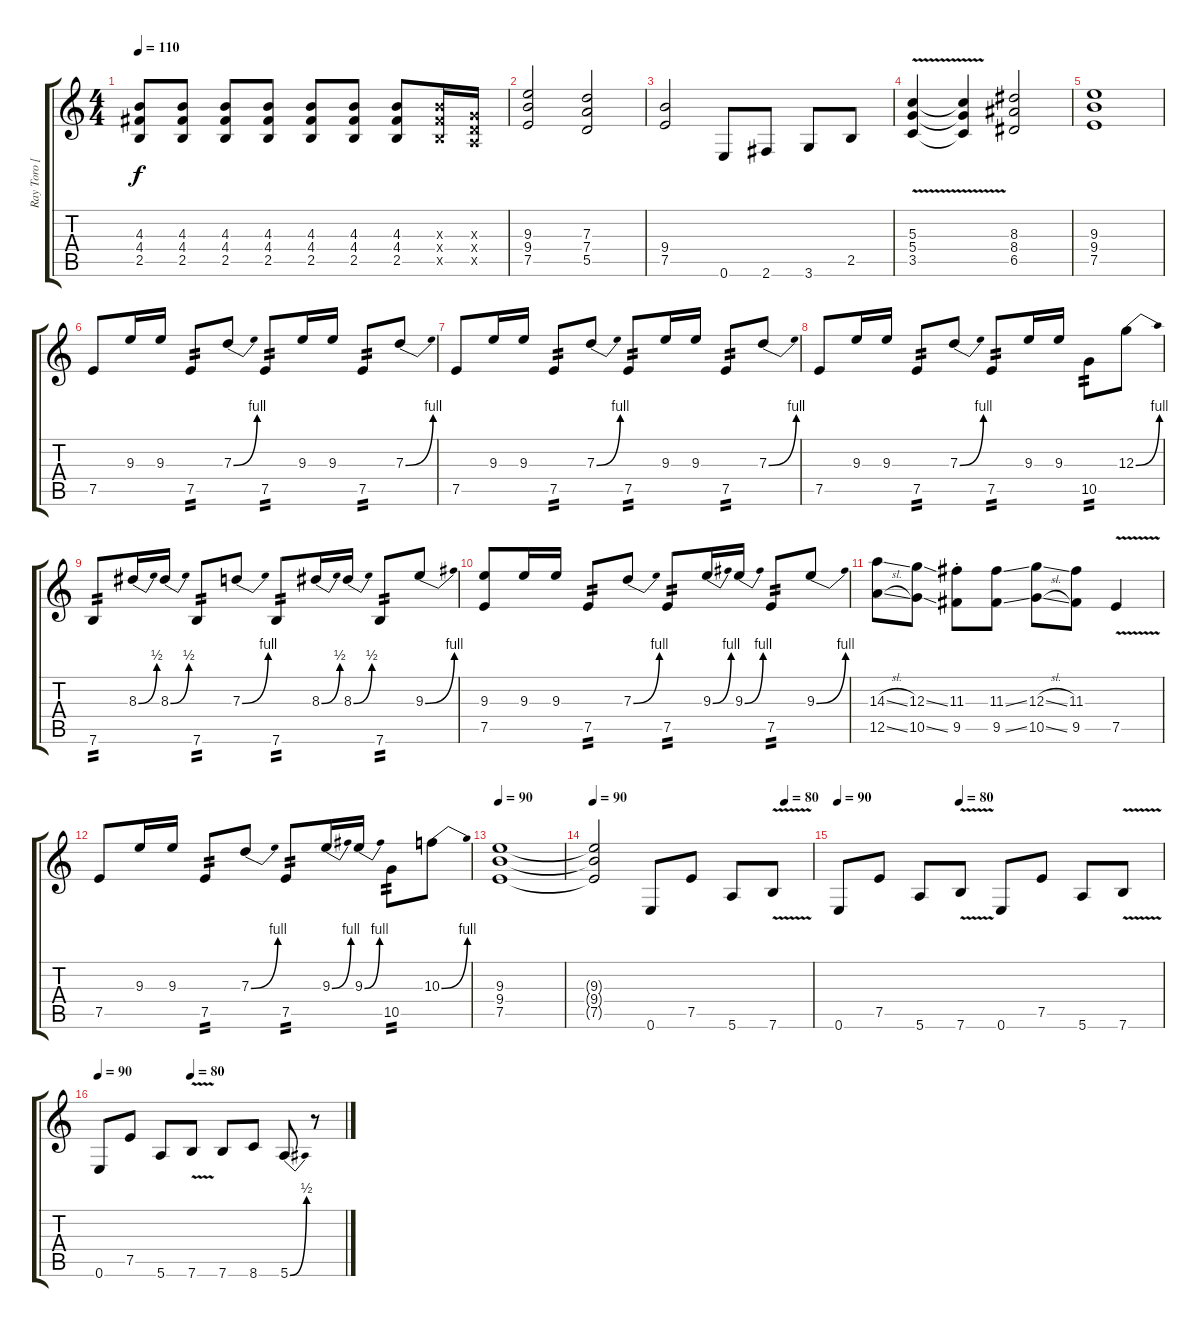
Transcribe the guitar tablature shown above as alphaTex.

\track ("Ray Toro [Lead Guitar)" "Ray Toro [") {instrument overdrivenguitar}
\staff {score tabs}
\tuning (E4 B3 G3 D3 A2 E2) {hide}
\ts (4 4)
\tempo 110
\clef g2
\ks c
(4.3 4.4 2.5).8{dy f} (4.3 4.4 2.5).8 (4.3 4.4 2.5).8 (4.3 4.4 2.5).8 (4.3 4.4 2.5).8 (4.3 4.4 2.5).8 (4.3 4.4 2.5).8 (4.3{x} 4.4{x} 2.5{x}).16 (0.3{x} 0.4{x} 0.5{x}).16 |
(9.3 9.4 7.5).2{volume 12} (7.3 7.4 5.5).2 |
(9.4 7.5).2 0.6.8{volume 13} 2.6.8 3.6.8 2.5.8 |
(5.3 5.4{v} 3.5{v}).4 (5.3{t} 5.4{t} 3.5{t}).4 (8.3 8.4 6.5).2 |
(9.3 9.4 7.5).1 |
7.5.8 9.3.16 9.3.16 7.5.8{tp 2} 7.3{be (bend 0 0 60 4)}.8 7.5.8{tp 2} 9.3.16 9.3.16 7.5.8{tp 2} 7.3{be (bend 0 0 60 4)}.8 |
7.5.8 9.3.16 9.3.16 7.5.8{tp 2} 7.3{be (bend 0 0 60 4)}.8 7.5.8{tp 2} 9.3.16 9.3.16 7.5.8{tp 2} 7.3{be (bend 0 0 60 4)}.8 |
7.5.8 9.3.16 9.3.16 7.5.8{tp 2} 7.3{be (bend 0 0 60 4)}.8 7.5.8{tp 2} 9.3.16 9.3.16 10.5.8{tp 2} 12.3{be (bend 0 0 60 4)}.8 |
7.6.8{tp 2} 8.3{be (bend 0 0 60 2)}.16 8.3{be (bend 0 0 60 2)}.16 7.6.8{tp 2} 7.3{be (bend 0 0 60 4)}.8 7.6.8{tp 2} 8.3{be (bend 0 0 60 2)}.16 8.3{be (bend 0 0 60 2)}.16 7.6.8{tp 2} 9.3{be (bend 0 0 60 4)}.8 |
(9.3 7.5).8 9.3.16 9.3.16 7.5.8{tp 2} 7.3{be (bend 0 0 60 4)}.8 7.5.8{tp 2} 9.3{be (bend 0 0 60 4)}.16 9.3{be (bend 0 0 60 4)}.16 7.5.8{tp 2} 9.3{be (bend 0 0 60 4)}.8 |
(14.3{sl} 12.5{sl}).8 (12.3{ss} 10.5{ss}).8 (11.3{st} 9.5{st}).8 (11.3{ss} 9.5{ss}).8 (12.3{sl} 10.5{sl}).8 (11.3 9.5).8 7.5{v}.4 |
7.5.8 9.3.16 9.3.16 7.5.8{tp 2} 7.3{be (bend 0 0 60 4)}.8 7.5.8{tp 2} 9.3{be (bend 0 0 60 4)}.16 9.3{be (bend 0 0 60 4)}.16 10.5.8{tp 2} 10.3{be (bend 0 0 60 4)}.8 |
\tempo 90
(9.3 9.4 7.5).1 |
\tempo 90
\tempo (80 0.875)
(9.3{t} 9.4{t} 7.5{t}).2 0.6.8 7.5.8 5.6.8 7.6{v}.8 |
\tempo 90
\tempo (80 0.375)
0.6.8 7.5.8 5.6.8 7.6{v}.8 0.6.8 7.5.8 5.6.8 7.6{v}.8 |
\tempo 90
\tempo (80 0.375)
0.6.8 7.5.8 5.6.8 7.6{v}.8 7.6.8 8.6.8 5.6{be (bend 0 0 60 2)}.8 r.8
